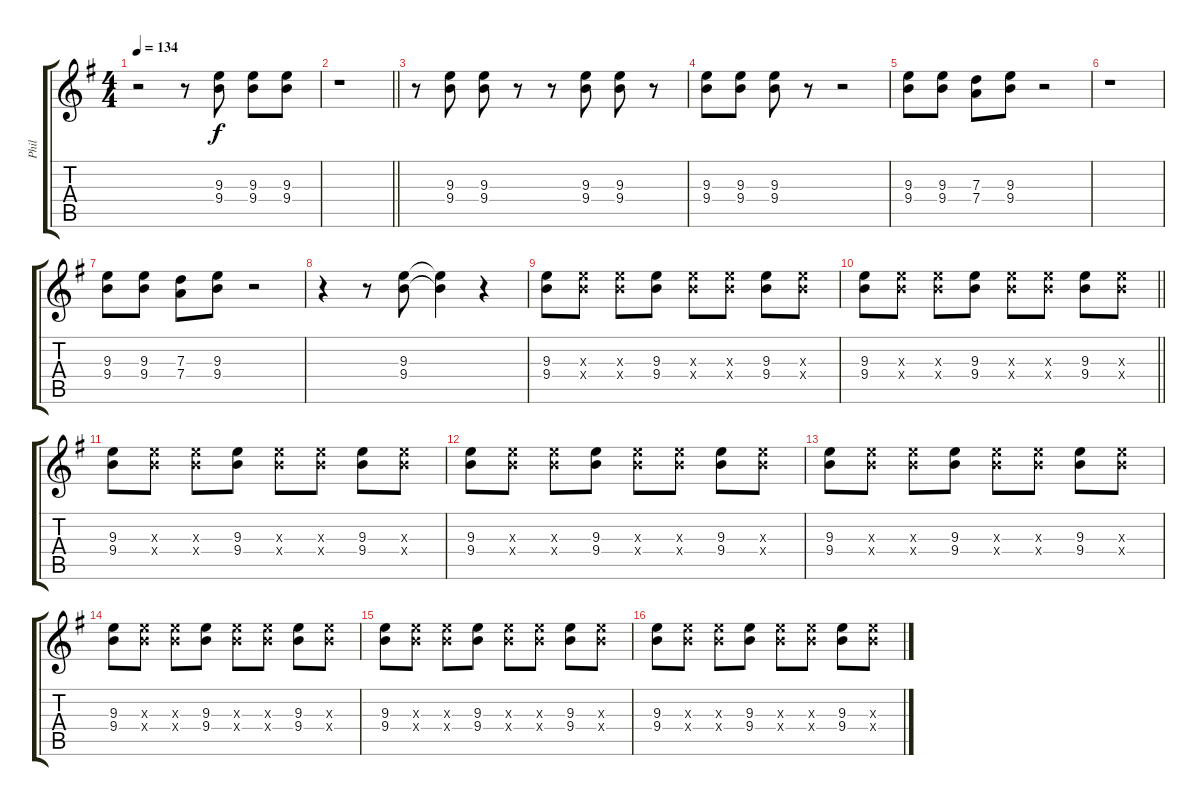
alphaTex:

\track ("Phil" "Phil") {instrument distortionguitar}
\staff {score tabs}
\tuning (E4 B3 G3 D3 A2 E2) {hide}
\ts (4 4)
\tempo 134
\clef g2
\ks g
r.2{dy f} r.8 (9.3 9.4).8 (9.3 9.4).8 (9.3 9.4).8 |
\barLineRight lightlight
r.1 |
r.8 (9.3 9.4).8 (9.3 9.4).8 r.8 r.8 (9.3 9.4).8 (9.3 9.4).8 r.8 |
(9.3 9.4).8 (9.3 9.4).8 (9.3 9.4).8 r.8 r.2 |
(9.3 9.4).8 (9.3 9.4).8 (7.3 7.4).8 (9.3 9.4).8 r.2 |
r.1 |
(9.3 9.4).8 (9.3 9.4).8 (7.3 7.4).8 (9.3 9.4).8 r.2 |
r.4 r.8 (9.3 9.4).8 (9.3{t} 9.4{t}).4 r.4 |
(9.3 9.4).8 (9.3{x} 9.4{x}).8 (9.3{x} 9.4{x}).8 (9.3 9.4).8 (9.3{x} 9.4{x}).8 (9.3{x} 9.4{x}).8 (9.3 9.4).8 (9.3{x} 9.4{x}).8 |
\barLineRight lightlight
(9.3 9.4).8 (9.3{x} 9.4{x}).8 (9.3{x} 9.4{x}).8 (9.3 9.4).8 (9.3{x} 9.4{x}).8 (9.3{x} 9.4{x}).8 (9.3 9.4).8 (9.3{x} 9.4{x}).8 |
(9.3 9.4).8 (9.3{x} 9.4{x}).8 (9.3{x} 9.4{x}).8 (9.3 9.4).8 (9.3{x} 9.4{x}).8 (9.3{x} 9.4{x}).8 (9.3 9.4).8 (9.3{x} 9.4{x}).8 |
(9.3 9.4).8 (9.3{x} 9.4{x}).8 (9.3{x} 9.4{x}).8 (9.3 9.4).8 (9.3{x} 9.4{x}).8 (9.3{x} 9.4{x}).8 (9.3 9.4).8 (9.3{x} 9.4{x}).8 |
(9.3 9.4).8 (9.3{x} 9.4{x}).8 (9.3{x} 9.4{x}).8 (9.3 9.4).8 (9.3{x} 9.4{x}).8 (9.3{x} 9.4{x}).8 (9.3 9.4).8 (9.3{x} 9.4{x}).8 |
(9.3 9.4).8 (9.3{x} 9.4{x}).8 (9.3{x} 9.4{x}).8 (9.3 9.4).8 (9.3{x} 9.4{x}).8 (9.3{x} 9.4{x}).8 (9.3 9.4).8 (9.3{x} 9.4{x}).8 |
(9.3 9.4).8 (9.3{x} 9.4{x}).8 (9.3{x} 9.4{x}).8 (9.3 9.4).8 (9.3{x} 9.4{x}).8 (9.3{x} 9.4{x}).8 (9.3 9.4).8 (9.3{x} 9.4{x}).8 |
(9.3 9.4).8 (9.3{x} 9.4{x}).8 (9.3{x} 9.4{x}).8 (9.3 9.4).8 (9.3{x} 9.4{x}).8 (9.3{x} 9.4{x}).8 (9.3 9.4).8 (9.3{x} 9.4{x}).8
